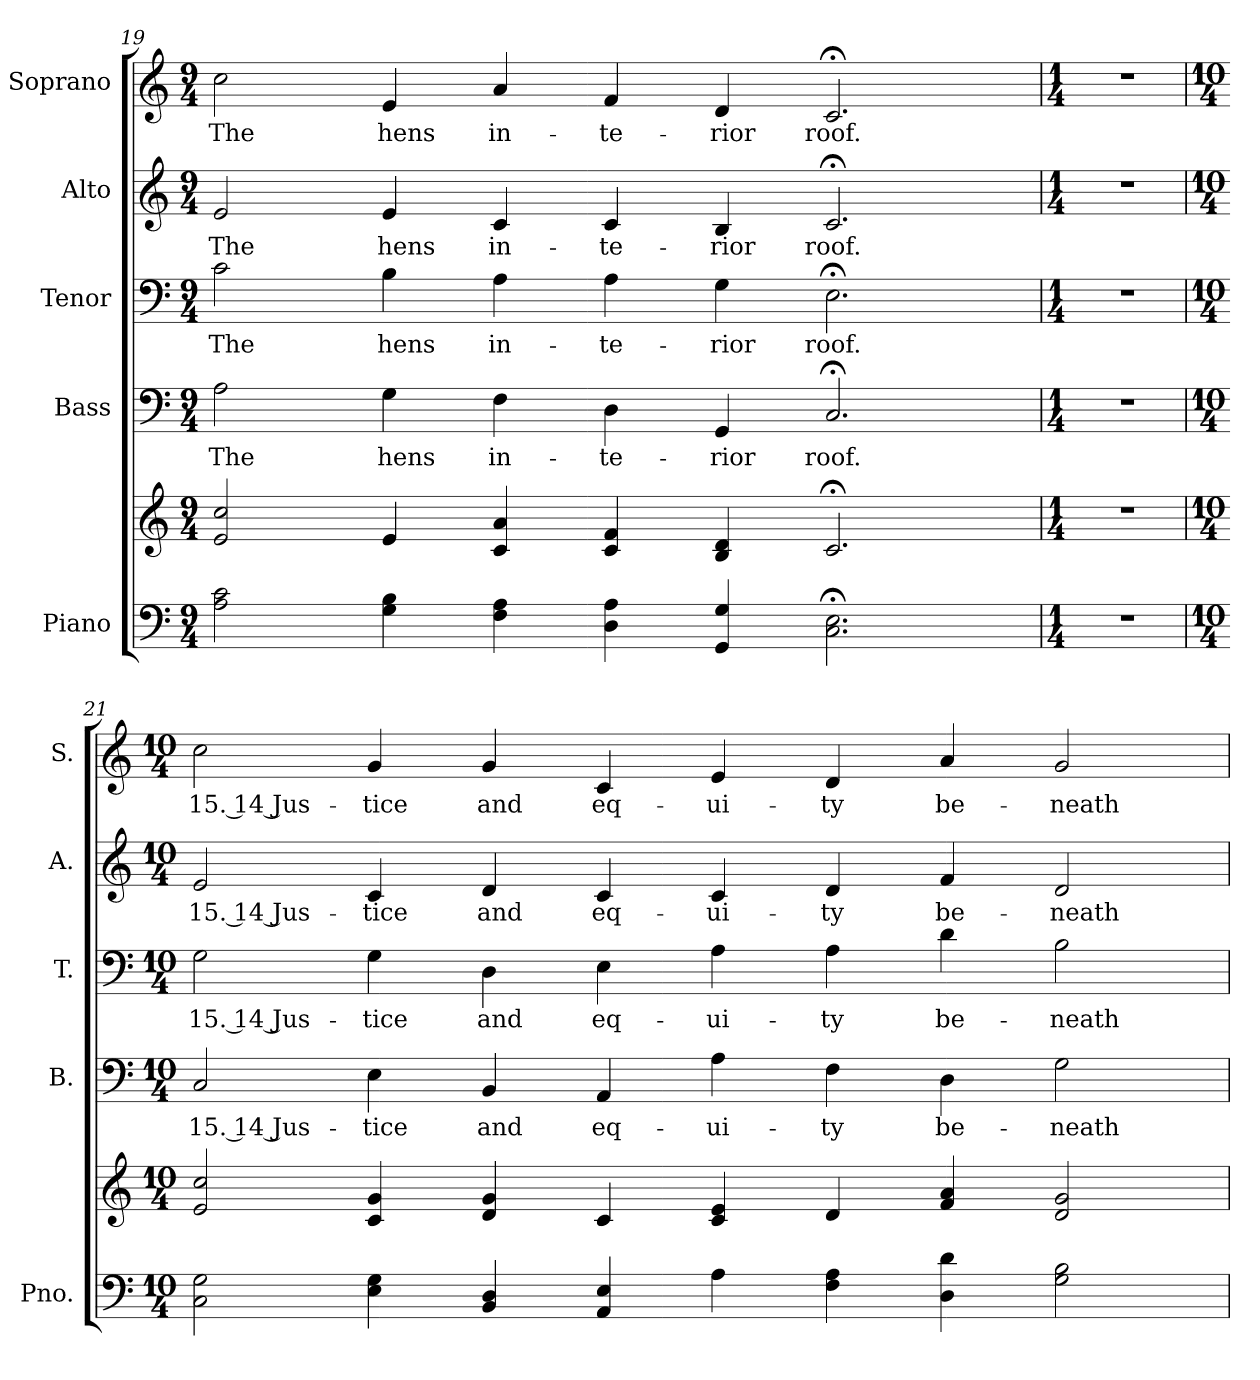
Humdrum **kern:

**kern	**kern	**kern	**text	**kern	**text	**kern	**text	**kern	**text
*part5	*part5	*part4	*part4	*part3	*part3	*part2	*part2	*part1	*part1
*staff6	*staff5	*staff4	*staff4	*staff3	*staff3	*staff2	*staff2	*staff1	*staff1
*I"Piano	*	*I"Bass	*	*I"Tenor	*	*I"Alto	*	*I"Soprano	*
*I'Pno.	*	*I'B.	*	*I'T.	*	*I'A.	*	*I'S.	*
!!LO:PB:g=z
*clefF4	*clefG2	*clefF4	*	*clefF4	*	*clefG2	*	*clefG2	*
*k[]	*k[]	*k[]	*	*k[]	*	*k[]	*	*k[]	*
*C:	*C:	*C:	*	*C:	*	*C:	*	*C:	*
*M9/4	*M9/4	*M9/4	*	*M9/4	*	*M9/4	*	*M9/4	*
=19	=19	=19	=19	=19	=19	=19	=19	=19	=19
!	!	!	!LO:LY:b:color=#000000	!	!	!	!	!	!
!	!	!	!	!	!LO:LY:b:color=#000000	!	!	!	!
!	!	!	!	!	!	!	!LO:LY:b:color=#000000	!	!
!	!	!	!	!	!	!	!	!	!LO:LY:b:color=#000000
2Ai\ 2ci	2ei/ 2cci	2Ai\	The	2ci\	The	2ei/	The	2cci\	The
!	!	!	!LO:LY:b:color=#000000	!	!	!	!	!	!
!	!	!	!	!	!LO:LY:b:color=#000000	!	!	!	!
!	!	!	!	!	!	!	!LO:LY:b:color=#000000	!	!
!	!	!	!	!	!	!	!	!	!LO:LY:b:color=#000000
4Gi\ 4Bi	4ei/	4Gi\	hens	4Bi\	hens	4ei/	hens	4ei/	hens
!	!	!	!LO:LY:b:color=#000000	!	!	!	!	!	!
!	!	!	!	!	!LO:LY:b:color=#000000	!	!	!	!
!	!	!	!	!	!	!	!LO:LY:b:color=#000000	!	!
!	!	!	!	!	!	!	!	!	!LO:LY:b:color=#000000
4Fi\ 4Ai	4ci/ 4ai	4Fi\	in-	4Ai\	in-	4ci/	in-	4ai/	in-
!	!	!	!LO:LY:b:color=#000000	!	!	!	!	!	!
!	!	!	!	!	!LO:LY:b:color=#000000	!	!	!	!
!	!	!	!	!	!	!	!LO:LY:b:color=#000000	!	!
!	!	!	!	!	!	!	!	!	!LO:LY:b:color=#000000
4Di\ 4Ai	4ci/ 4fi	4Di\	-te-	4Ai\	-te-	4ci/	-te-	4fi/	-te-
!	!	!	!LO:LY:b:color=#000000	!	!	!	!	!	!
!	!	!	!	!	!LO:LY:b:color=#000000	!	!	!	!
!	!	!	!	!	!	!	!LO:LY:b:color=#000000	!	!
!	!	!	!	!	!	!	!	!	!LO:LY:b:color=#000000
4GGi/ 4Gi	4Bi/ 4di	4GGi/	-rior	4Gi\	-rior	4Bi/	-rior	4di/	-rior
!	!	!	!LO:LY:b:color=#000000	!	!	!	!	!	!
!	!	!	!	!	!LO:LY:b:color=#000000	!	!	!	!
!	!	!	!	!	!	!	!LO:LY:b:color=#000000	!	!
!	!	!	!	!	!	!	!	!	!LO:LY:b:color=#000000
2.Ci\; 2.Ei;	2.c;i/	2.C;i/	roof.	2.E;i\	roof.	2.c;i/	roof.	2.c;i/	roof.
=20	=20	=20	=20	=20	=20	=20	=20	=20	=20
*M1/4	*M1/4	*M1/4	*	*M1/4	*	*M1/4	*	*M1/4	*
!LO:N:vis=1	!LO:N:vis=1	!LO:N:vis=1	!	!LO:N:vis=1	!	!LO:N:vis=1	!	!LO:N:vis=1	!
4r	4r	4r	.	4r	.	4r	.	4r	.
!!LO:PB:g=z
=21	=21	=21	=21	=21	=21	=21	=21	=21	=21
*M10/4	*M10/4	*M10/4	*	*M10/4	*	*M10/4	*	*M10/4	*
!	!	!	!LO:LY:b:color=#000000	!	!	!	!	!	!
!	!	!	!	!	!LO:LY:b:color=#000000	!	!	!	!
!	!	!	!	!	!	!	!LO:LY:b:color=#000000	!	!
!	!	!	!	!	!	!	!	!	!LO:LY:b:color=#000000
2Ci\ 2Gi	2ei/ 2cci	2Ci/	15. 14 Jus-	2Gi\	15. 14 Jus-	2ei/	15. 14 Jus-	2cci\	15. 14 Jus-
!	!	!	!LO:LY:b:color=#000000	!	!	!	!	!	!
!	!	!	!	!	!LO:LY:b:color=#000000	!	!	!	!
!	!	!	!	!	!	!	!LO:LY:b:color=#000000	!	!
!	!	!	!	!	!	!	!	!	!LO:LY:b:color=#000000
4Ei\ 4Gi	4ci/ 4gi	4Ei\	-tice	4Gi\	-tice	4ci/	-tice	4gi/	-tice
!	!	!	!LO:LY:b:color=#000000	!	!	!	!	!	!
!	!	!	!	!	!LO:LY:b:color=#000000	!	!	!	!
!	!	!	!	!	!	!	!LO:LY:b:color=#000000	!	!
!	!	!	!	!	!	!	!	!	!LO:LY:b:color=#000000
4BBi/ 4Di	4di/ 4gi	4BBi/	and	4Di\	and	4di/	and	4gi/	and
!	!	!	!LO:LY:b:color=#000000	!	!	!	!	!	!
!	!	!	!	!	!LO:LY:b:color=#000000	!	!	!	!
!	!	!	!	!	!	!	!LO:LY:b:color=#000000	!	!
!	!	!	!	!	!	!	!	!	!LO:LY:b:color=#000000
4AAi/ 4Ei	4ci/	4AAi/	eq-	4Ei\	eq-	4ci/	eq-	4ci/	eq-
!	!	!	!LO:LY:b:color=#000000	!	!	!	!	!	!
!	!	!	!	!	!LO:LY:b:color=#000000	!	!	!	!
!	!	!	!	!	!	!	!LO:LY:b:color=#000000	!	!
!	!	!	!	!	!	!	!	!	!LO:LY:b:color=#000000
4Ai\	4ci/ 4ei	4Ai\	-ui-	4Ai\	-ui-	4ci/	-ui-	4ei/	-ui-
!	!	!	!LO:LY:b:color=#000000	!	!	!	!	!	!
!	!	!	!	!	!LO:LY:b:color=#000000	!	!	!	!
!	!	!	!	!	!	!	!LO:LY:b:color=#000000	!	!
!	!	!	!	!	!	!	!	!	!LO:LY:b:color=#000000
4Fi\ 4Ai	4di/	4Fi\	-ty	4Ai\	-ty	4di/	-ty	4di/	-ty
!	!	!	!LO:LY:b:color=#000000	!	!	!	!	!	!
!	!	!	!	!	!LO:LY:b:color=#000000	!	!	!	!
!	!	!	!	!	!	!	!LO:LY:b:color=#000000	!	!
!	!	!	!	!	!	!	!	!	!LO:LY:b:color=#000000
4Di\ 4di	4fi/ 4ai	4Di\	be-	4di\	be-	4fi/	be-	4ai/	be-
!	!	!	!LO:LY:b:color=#000000	!	!	!	!	!	!
!	!	!	!	!	!LO:LY:b:color=#000000	!	!	!	!
!	!	!	!	!	!	!	!LO:LY:b:color=#000000	!	!
!	!	!	!	!	!	!	!	!	!LO:LY:b:color=#000000
2Gi\ 2Bi	2di/ 2gi	2Gi\	-neath	2Bi\	-neath	2di/	-neath	2gi/	-neath
=	=	=	=	=	=	=	=	=	=
*-	*-	*-	*-	*-	*-	*-	*-	*-	*-
